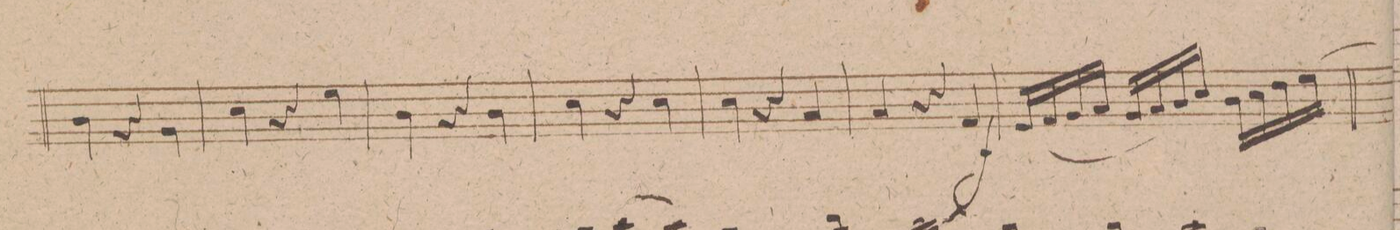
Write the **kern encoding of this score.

**kern	**dynam
*I"Violino 1mo	*
*clefG2	*
*k[f#c#g#d#]	*
*M3/4	*
4b	.
4r	.
4g#\	.
=18	=18
4cc#	.
4r	.
4ee	.
=19	=19
4b	.
4r	.
4b	.
=20	=20
4cc#	.
4r	.
4cc#	.
=21	=21
4cc#	.
4r	.
4a	.
=22	=22
4a	.
4r	.
4f#	.
=23	=23
(<16eLL	f
16f#	.
16g#	.
16aJJ	.
16g#LL	.
16a	.
16b	.
16cc#JJ)	.
16bLL	.
16cc#	.
16dd#	.
[16eeJJ	.
=24	=24
*-	*-
